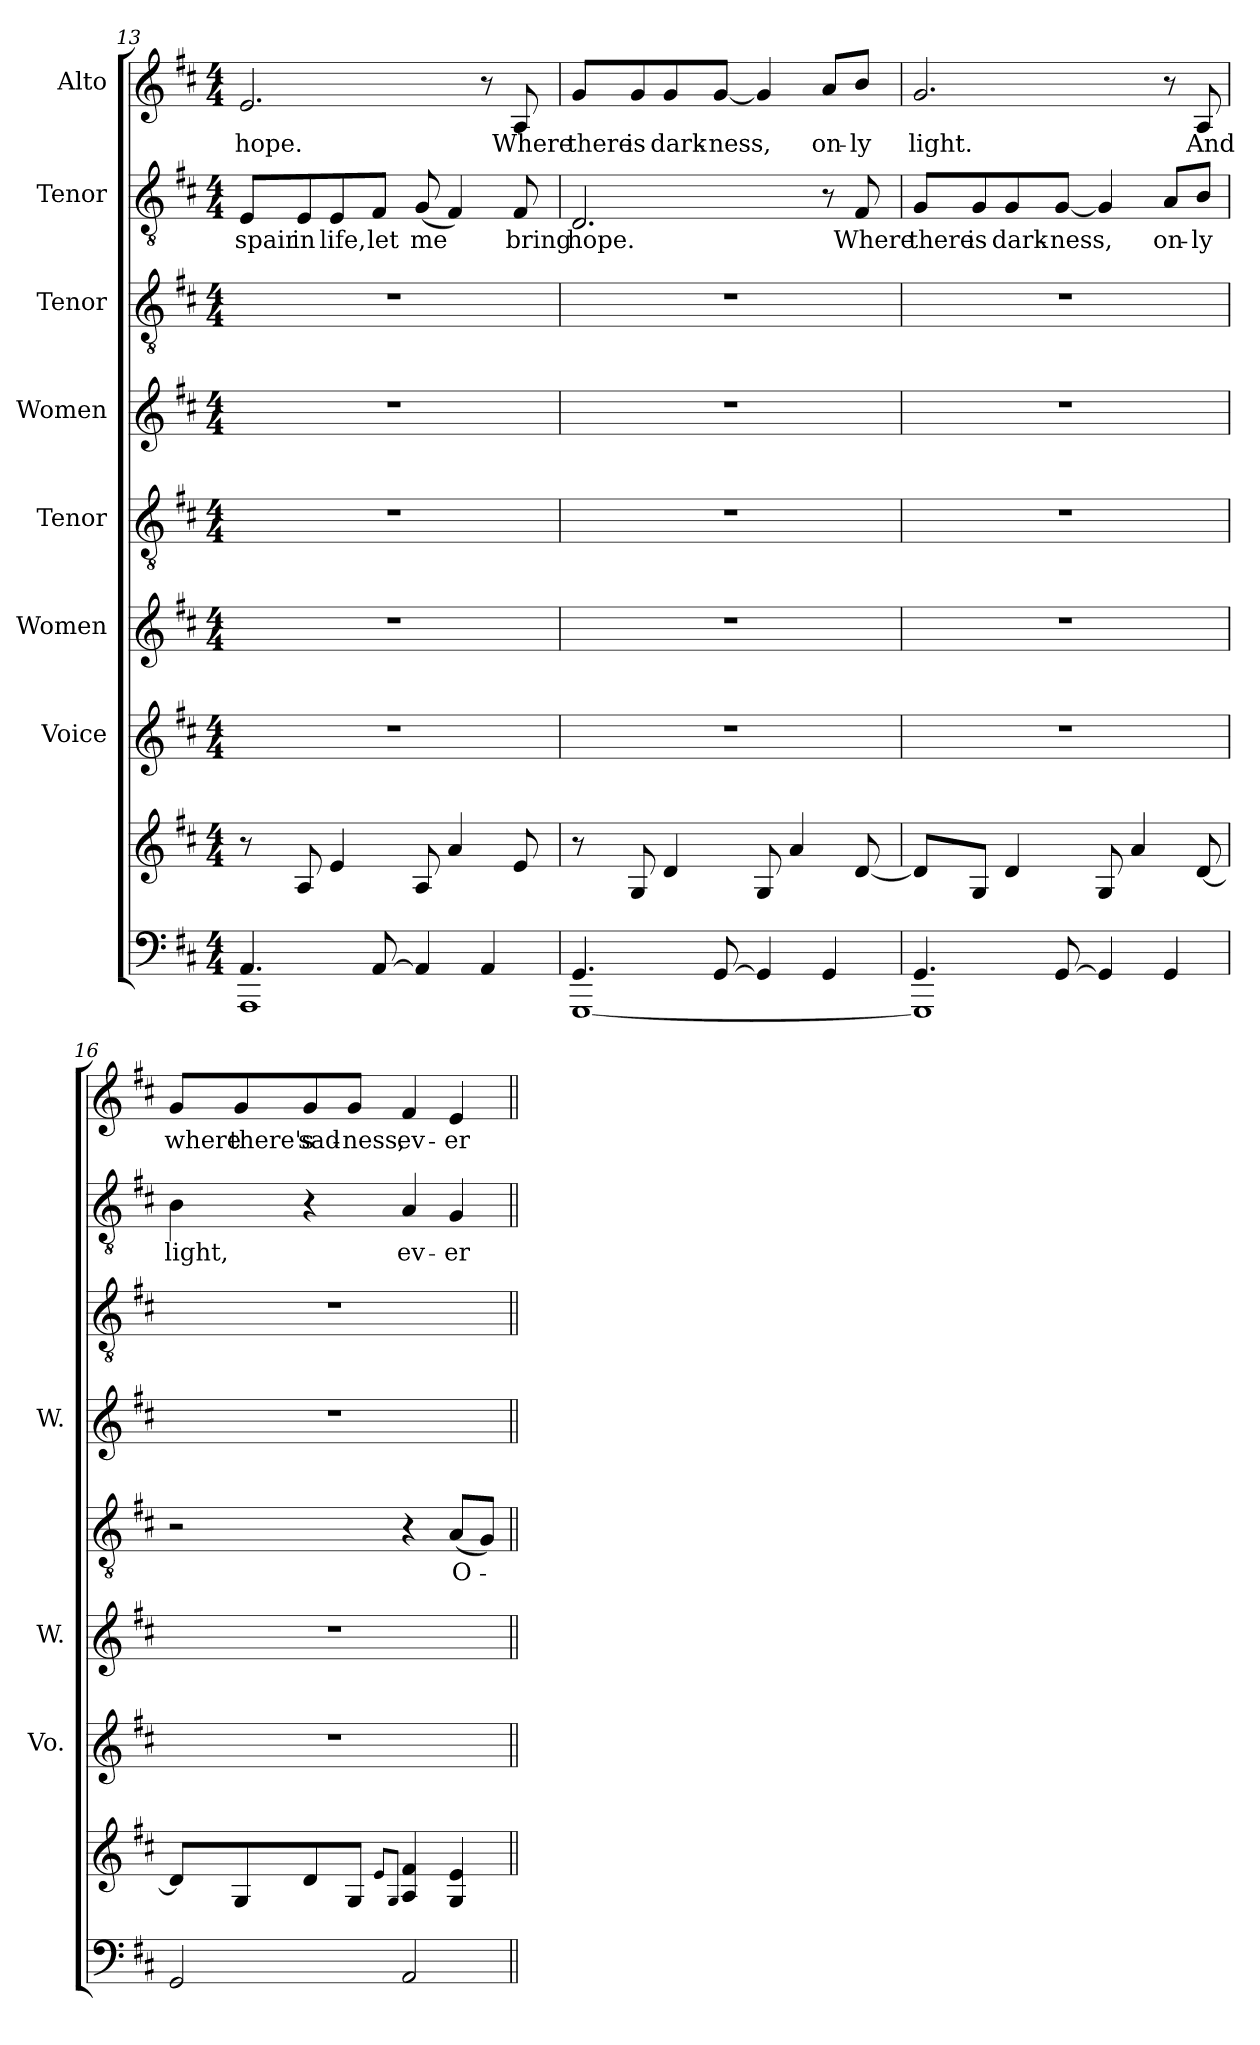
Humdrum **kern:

**kern	**kern	**kern	**kern	**kern	**text	**kern	**kern	**kern	**text	**kern	**text
*part8	*part8	*part7	*part6	*part5	*part5	*part4	*part3	*part2	*part2	*part1	*part1
*staff9	*staff8	*staff7	*staff6	*staff5	*staff5	*staff4	*staff3	*staff2	*staff2	*staff1	*staff1
*	*	*I"Voice	*I"Women	*I"Tenor	*	*I"Women	*I"Tenor	*I"Tenor	*	*I"Alto	*
*	*	*I'Vo.	*I'W.	*	*	*I'W.	*	*	*	*	*
!!LO:PB:g=z
*clefF4	*clefG2	*clefG2	*clefG2	*clefGv2	*	*clefG2	*clefGv2	*clefGv2	*	*clefG2	*
*k[f#c#]	*k[f#c#]	*k[f#c#]	*k[f#c#]	*k[f#c#]	*	*k[f#c#]	*k[f#c#]	*k[f#c#]	*	*k[f#c#]	*
*M4/4	*M4/4	*M4/4	*M4/4	*M4/4	*	*M4/4	*M4/4	*M4/4	*	*M4/4	*
=13	=13	=13	=13	=13	=13	=13	=13	=13	=13	=13	=13
*^	*	*	*	*	*	*	*	*	*	*	*
4.AA/	1AAA	8r	1r	1r	1r	.	1r	1r	8E/L	-spair	2.e/	hope.
.	.	8A/	.	.	.	.	.	.	8E/	in	.	.
.	.	4e/	.	.	.	.	.	.	8E/	life,	.	.
[8AA/	.	.	.	.	.	.	.	.	8F#/J	let	.	.
4AA/]	.	8A/	.	.	.	.	.	.	(8G/	me	.	.
.	.	4a/	.	.	.	.	.	.	4F#/)	.	.	.
4AA/	.	.	.	.	.	.	.	.	.	.	8r	.
.	.	8e/	.	.	.	.	.	.	8F#/	bring	8A/	Where
=14	=14	=14	=14	=14	=14	=14	=14	=14	=14	=14	=14	=14
4.GG/	[1GGG	8r	1r	1r	1r	.	1r	1r	2.D/	hope.	8g/L	there
.	.	8G/	.	.	.	.	.	.	.	.	8g/	is
.	.	4d/	.	.	.	.	.	.	.	.	8g/	dark-
[8GG/	.	.	.	.	.	.	.	.	.	.	[8g/J	-ness,
4GG/]	.	8G/	.	.	.	.	.	.	.	.	4g/]	.
.	.	4a/	.	.	.	.	.	.	.	.	.	.
4GG/	.	.	.	.	.	.	.	.	8r	.	8a/L	on-
.	.	[8d/	.	.	.	.	.	.	8F#/	Where	8b/J	-ly
!!LO:PB:g=z
=15	=15	=15	=15	=15	=15	=15	=15	=15	=15	=15	=15	=15
4.GG/	1GGG]	8d/L]	1r	1r	1r	.	1r	1r	8G/L	there	2.g/	light.
.	.	8G/J	.	.	.	.	.	.	8G/	is	.	.
.	.	4d/	.	.	.	.	.	.	8G/	dark-	.	.
[8GG/	.	.	.	.	.	.	.	.	[8G/J	-ness,	.	.
4GG/]	.	8G/	.	.	.	.	.	.	4G/]	.	.	.
.	.	4a/	.	.	.	.	.	.	.	.	.	.
4GG/	.	.	.	.	.	.	.	.	8A/L	on-	8r	.
.	.	[8d/	.	.	.	.	.	.	8B/J	-ly	8A/	And
*v	*v	*	*	*	*	*	*	*	*	*	*	*
=16	=16	=16	=16	=16	=16	=16	=16	=16	=16	=16	=16
2GG/	8d/L]	1r	1r	2r	.	1r	1r	4B\	light,	8g/L	where
.	8G/	.	.	.	.	.	.	.	.	8g/	there's
.	8d/	.	.	.	.	.	.	4r	.	8g/	sad-
.	8G/J	.	.	.	.	.	.	.	.	8g/J	-ness,
.	8qe/L	.	.	.	.	.	.	.	.	.	.
.	8qG/J	.	.	.	.	.	.	.	.	.	.
2AA/	4A/ 4f#/	.	.	4r	.	.	.	4A/	ev-	4f#/	ev-
.	4G/ 4e/	.	.	(8A/L	O-	.	.	4G/	-er	4e/	-er
.	.	.	.	8G/J)	.	.	.	.	.	.	.
=||	=||	=||	=||	=||	=||	=||	=||	=||	=||	=||	=||
*-	*-	*-	*-	*-	*-	*-	*-	*-	*-	*-	*-
